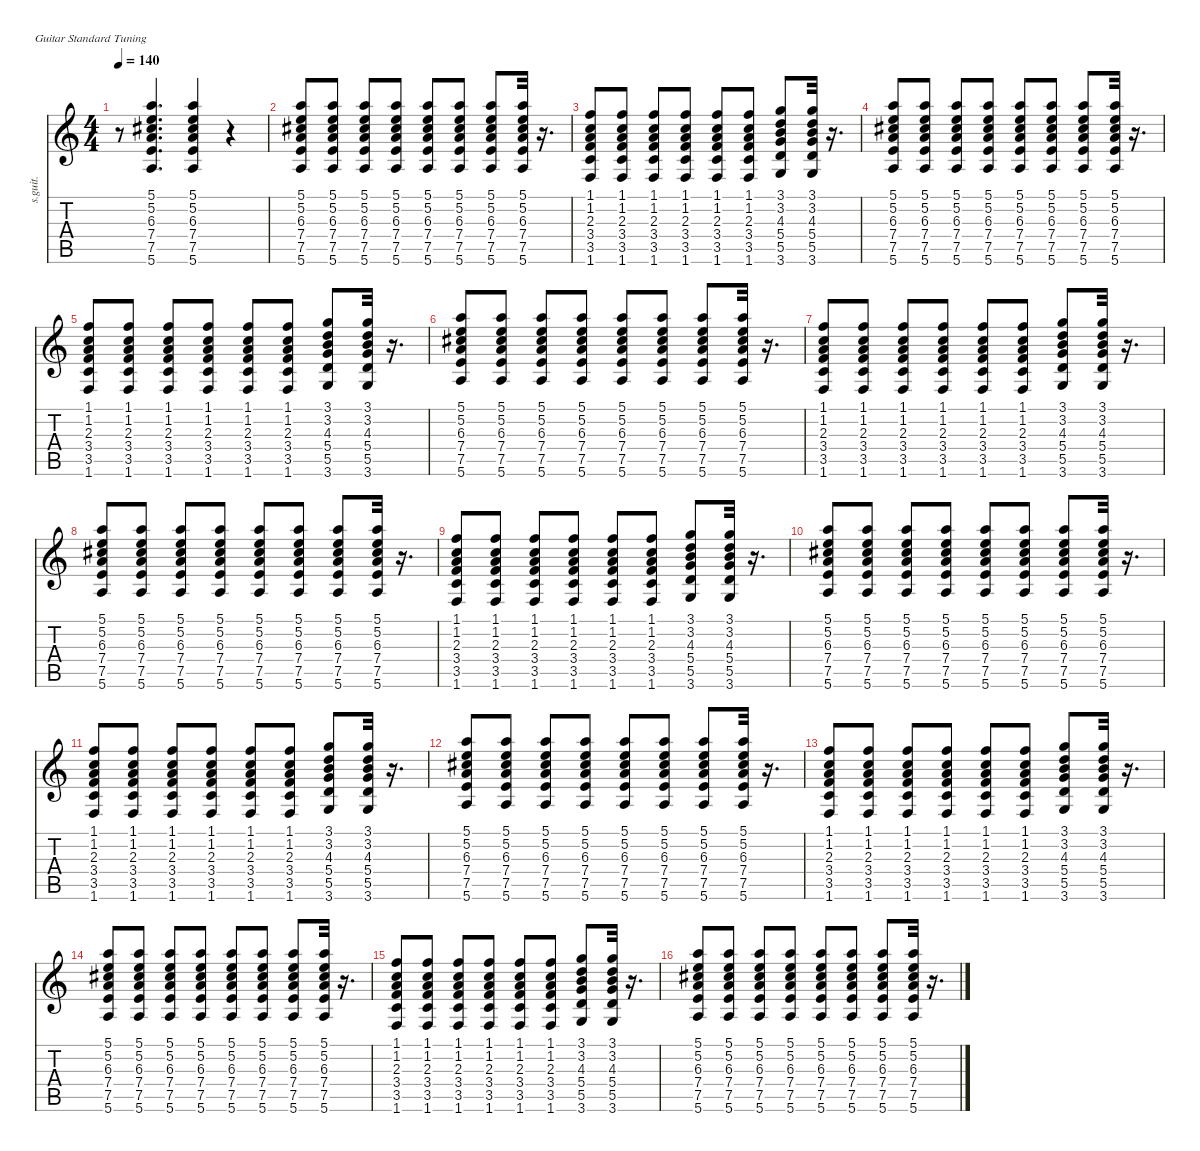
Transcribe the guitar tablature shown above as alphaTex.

\defaultSystemsLayout 4
\hideDynamics
\bracketExtendMode nobrackets
\otherSystemsTrackNameOrientation horizontal
\track ("12-String Guitar" "s.guit.") {instrument acousticguitarsteel}
\staff {score tabs}
\tuning (E4 B3 G3 D3 A2 E2)
\ts (4 4)
\tempo 140
\clef g2
\ks c
r.8{dy f} (5.1 5.2 6.3{acc #} 7.4 7.5 5.6).4{d} (5.1 5.2 6.3{acc #} 7.4 7.5 5.6).4 r.4 |
(5.1 5.2 6.3{acc #} 7.4 7.5 5.6).8 (5.1 5.2 6.3{acc #} 7.4 7.5 5.6).8 (5.1 5.2 6.3{acc #} 7.4 7.5 5.6).8 (5.1 5.2 6.3{acc #} 7.4 7.5 5.6).8 (5.1 5.2 6.3{acc #} 7.4 7.5 5.6).8 (5.1 5.2 6.3{acc #} 7.4 7.5 5.6).8 (5.1 5.2 6.3{acc #} 7.4 7.5 5.6).8 (5.1 5.2 6.3{acc #} 7.4 7.5 5.6).32 r.16{d} |
(1.1 1.2 2.3 3.4 3.5 1.6).8 (1.1 1.2 2.3 3.4 3.5 1.6).8 (1.1 1.2 2.3 3.4 3.5 1.6).8 (1.1 1.2 2.3 3.4 3.5 1.6).8 (1.1 1.2 2.3 3.4 3.5 1.6).8 (1.1 1.2 2.3 3.4 3.5 1.6).8 (3.1 3.2 4.3 5.4 5.5 3.6).8 (3.1 3.2 4.3 5.4 5.5 3.6).32 r.16{d} |
(5.1 5.2 6.3{acc #} 7.4 7.5 5.6).8 (5.1 5.2 6.3{acc #} 7.4 7.5 5.6).8 (5.1 5.2 6.3{acc #} 7.4 7.5 5.6).8 (5.1 5.2 6.3{acc #} 7.4 7.5 5.6).8 (5.1 5.2 6.3{acc #} 7.4 7.5 5.6).8 (5.1 5.2 6.3{acc #} 7.4 7.5 5.6).8 (5.1 5.2 6.3{acc #} 7.4 7.5 5.6).8 (5.1 5.2 6.3{acc #} 7.4 7.5 5.6).32 r.16{d} |
(1.1 1.2 2.3 3.4 3.5 1.6).8 (1.1 1.2 2.3 3.4 3.5 1.6).8 (1.1 1.2 2.3 3.4 3.5 1.6).8 (1.1 1.2 2.3 3.4 3.5 1.6).8 (1.1 1.2 2.3 3.4 3.5 1.6).8 (1.1 1.2 2.3 3.4 3.5 1.6).8 (3.1 3.2 4.3 5.4 5.5 3.6).8 (3.1 3.2 4.3 5.4 5.5 3.6).32 r.16{d} |
(5.1 5.2 6.3{acc #} 7.4 7.5 5.6).8 (5.1 5.2 6.3{acc #} 7.4 7.5 5.6).8 (5.1 5.2 6.3{acc #} 7.4 7.5 5.6).8 (5.1 5.2 6.3{acc #} 7.4 7.5 5.6).8 (5.1 5.2 6.3{acc #} 7.4 7.5 5.6).8 (5.1 5.2 6.3{acc #} 7.4 7.5 5.6).8 (5.1 5.2 6.3{acc #} 7.4 7.5 5.6).8 (5.1 5.2 6.3{acc #} 7.4 7.5 5.6).32 r.16{d} |
(1.1 1.2 2.3 3.4 3.5 1.6).8 (1.1 1.2 2.3 3.4 3.5 1.6).8 (1.1 1.2 2.3 3.4 3.5 1.6).8 (1.1 1.2 2.3 3.4 3.5 1.6).8 (1.1 1.2 2.3 3.4 3.5 1.6).8 (1.1 1.2 2.3 3.4 3.5 1.6).8 (3.1 3.2 4.3 5.4 5.5 3.6).8 (3.1 3.2 4.3 5.4 5.5 3.6).32 r.16{d} |
(5.1 5.2 6.3{acc #} 7.4 7.5 5.6).8 (5.1 5.2 6.3{acc #} 7.4 7.5 5.6).8 (5.1 5.2 6.3{acc #} 7.4 7.5 5.6).8 (5.1 5.2 6.3{acc #} 7.4 7.5 5.6).8 (5.1 5.2 6.3{acc #} 7.4 7.5 5.6).8 (5.1 5.2 6.3{acc #} 7.4 7.5 5.6).8 (5.1 5.2 6.3{acc #} 7.4 7.5 5.6).8 (5.1 5.2 6.3{acc #} 7.4 7.5 5.6).32 r.16{d} |
(1.1 1.2 2.3 3.4 3.5 1.6).8 (1.1 1.2 2.3 3.4 3.5 1.6).8 (1.1 1.2 2.3 3.4 3.5 1.6).8 (1.1 1.2 2.3 3.4 3.5 1.6).8 (1.1 1.2 2.3 3.4 3.5 1.6).8 (1.1 1.2 2.3 3.4 3.5 1.6).8 (3.1 3.2 4.3 5.4 5.5 3.6).8 (3.1 3.2 4.3 5.4 5.5 3.6).32 r.16{d} |
(5.1 5.2 6.3{acc #} 7.4 7.5 5.6).8 (5.1 5.2 6.3{acc #} 7.4 7.5 5.6).8 (5.1 5.2 6.3{acc #} 7.4 7.5 5.6).8 (5.1 5.2 6.3{acc #} 7.4 7.5 5.6).8 (5.1 5.2 6.3{acc #} 7.4 7.5 5.6).8 (5.1 5.2 6.3{acc #} 7.4 7.5 5.6).8 (5.1 5.2 6.3{acc #} 7.4 7.5 5.6).8 (5.1 5.2 6.3{acc #} 7.4 7.5 5.6).32 r.16{d} |
(1.1 1.2 2.3 3.4 3.5 1.6).8 (1.1 1.2 2.3 3.4 3.5 1.6).8 (1.1 1.2 2.3 3.4 3.5 1.6).8 (1.1 1.2 2.3 3.4 3.5 1.6).8 (1.1 1.2 2.3 3.4 3.5 1.6).8 (1.1 1.2 2.3 3.4 3.5 1.6).8 (3.1 3.2 4.3 5.4 5.5 3.6).8 (3.1 3.2 4.3 5.4 5.5 3.6).32 r.16{d} |
(5.1 5.2 6.3{acc #} 7.4 7.5 5.6).8 (5.1 5.2 6.3{acc #} 7.4 7.5 5.6).8 (5.1 5.2 6.3{acc #} 7.4 7.5 5.6).8 (5.1 5.2 6.3{acc #} 7.4 7.5 5.6).8 (5.1 5.2 6.3{acc #} 7.4 7.5 5.6).8 (5.1 5.2 6.3{acc #} 7.4 7.5 5.6).8 (5.1 5.2 6.3{acc #} 7.4 7.5 5.6).8 (5.1 5.2 6.3{acc #} 7.4 7.5 5.6).32 r.16{d} |
(1.1 1.2 2.3 3.4 3.5 1.6).8 (1.1 1.2 2.3 3.4 3.5 1.6).8 (1.1 1.2 2.3 3.4 3.5 1.6).8 (1.1 1.2 2.3 3.4 3.5 1.6).8 (1.1 1.2 2.3 3.4 3.5 1.6).8 (1.1 1.2 2.3 3.4 3.5 1.6).8 (3.1 3.2 4.3 5.4 5.5 3.6).8 (3.1 3.2 4.3 5.4 5.5 3.6).32 r.16{d} |
(5.1 5.2 6.3{acc #} 7.4 7.5 5.6).8 (5.1 5.2 6.3{acc #} 7.4 7.5 5.6).8 (5.1 5.2 6.3{acc #} 7.4 7.5 5.6).8 (5.1 5.2 6.3{acc #} 7.4 7.5 5.6).8 (5.1 5.2 6.3{acc #} 7.4 7.5 5.6).8 (5.1 5.2 6.3{acc #} 7.4 7.5 5.6).8 (5.1 5.2 6.3{acc #} 7.4 7.5 5.6).8 (5.1 5.2 6.3{acc #} 7.4 7.5 5.6).32 r.16{d} |
(1.1 1.2 2.3 3.4 3.5 1.6).8 (1.1 1.2 2.3 3.4 3.5 1.6).8 (1.1 1.2 2.3 3.4 3.5 1.6).8 (1.1 1.2 2.3 3.4 3.5 1.6).8 (1.1 1.2 2.3 3.4 3.5 1.6).8 (1.1 1.2 2.3 3.4 3.5 1.6).8 (3.1 3.2 4.3 5.4 5.5 3.6).8 (3.1 3.2 4.3 5.4 5.5 3.6).32 r.16{d} |
(5.1 5.2 6.3{acc #} 7.4 7.5 5.6).8 (5.1 5.2 6.3{acc #} 7.4 7.5 5.6).8 (5.1 5.2 6.3{acc #} 7.4 7.5 5.6).8 (5.1 5.2 6.3{acc #} 7.4 7.5 5.6).8 (5.1 5.2 6.3{acc #} 7.4 7.5 5.6).8 (5.1 5.2 6.3{acc #} 7.4 7.5 5.6).8 (5.1 5.2 6.3{acc #} 7.4 7.5 5.6).8 (5.1 5.2 6.3{acc #} 7.4 7.5 5.6).32 r.16{d}
